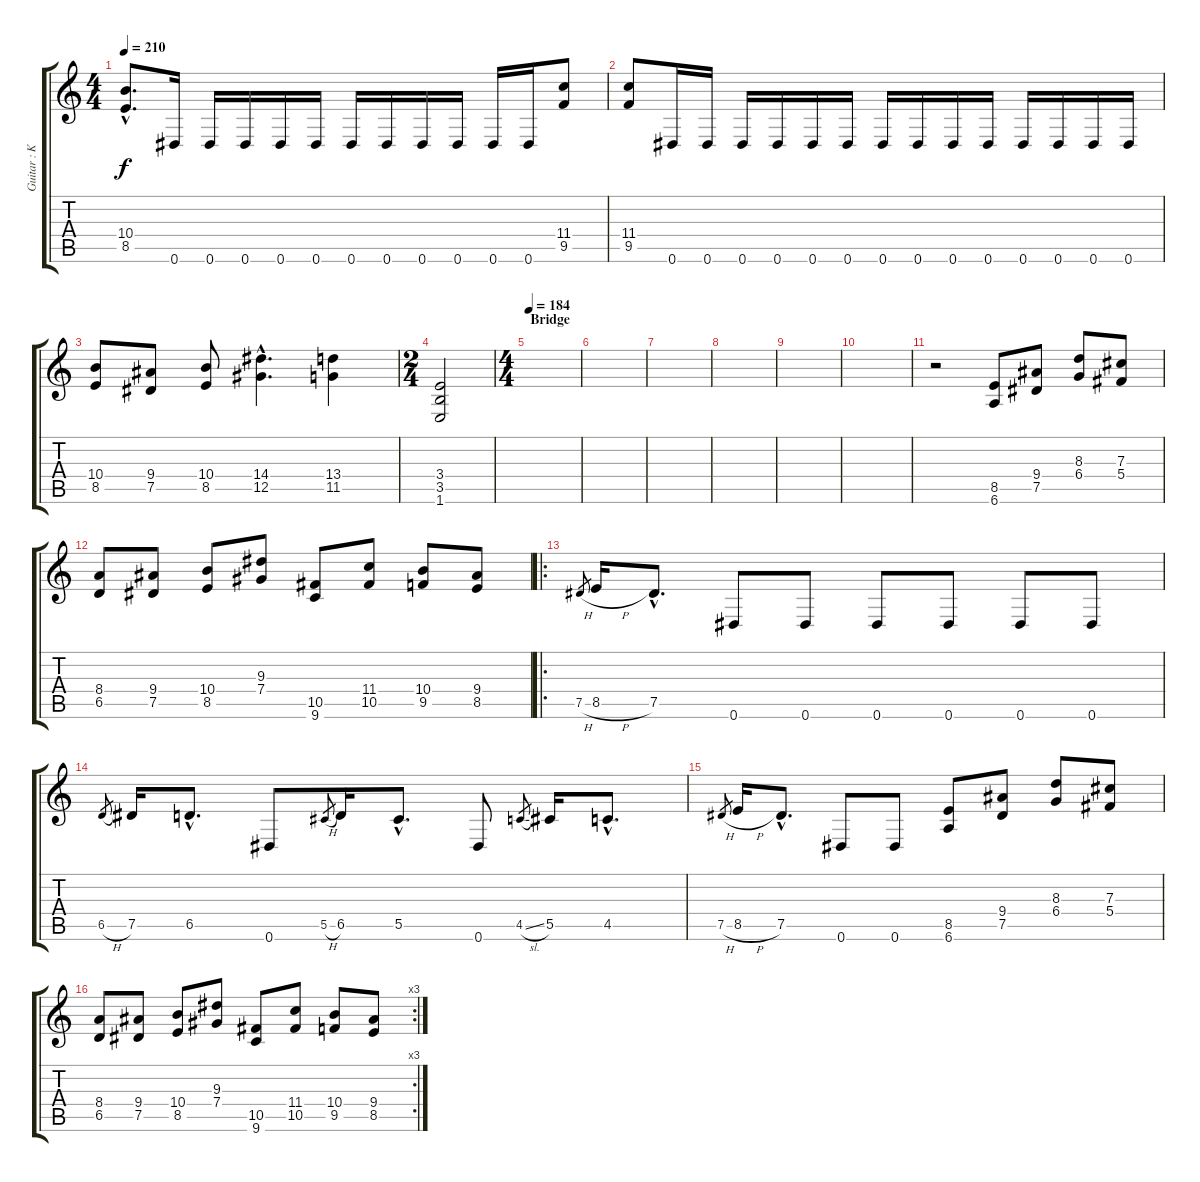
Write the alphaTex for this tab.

\track ("Guitar : Kerry King" "Guitar : K") {instrument distortionguitar}
\staff {score tabs}
\tuning (Eb4 Bb3 Gb3 Db3 Ab2 Eb2) {hide}
\ts (4 4)
\tempo 210
\clef g2
\ks c
(10.4{hac} 8.5{hac}).8{d dy f} 0.6.16 0.6.16 0.6.16 0.6.16 0.6.16 0.6.16 0.6.16 0.6.16 0.6.16 0.6.16 0.6.16 (11.4 9.5).8 |
(11.4 9.5).8 0.6.16 0.6.16 0.6.16 0.6.16 0.6.16 0.6.16 0.6.16 0.6.16 0.6.16 0.6.16 0.6.16 0.6.16 0.6.16 0.6.16 |
(10.4 8.5).8 (9.4 7.5).8 (10.4 8.5).8 (14.4{hac} 12.5{hac}).4{d} (13.4 11.5).4 |
\ts (2 4)
(3.4 3.5 1.6).2 |
\ts (4 4)
\section ("" "Bridge")
\tempo 184
|
|
|
|
|
|
r.2 (8.5 6.6).8 (9.4 7.5).8 (8.3 6.4).8 (7.3 5.4).8 |
(8.4 6.5).8 (9.4 7.5).8 (10.4 8.5).8 (9.3 7.4).8 (10.5 9.6).8 (11.4 10.5).8 (10.4 9.5).8 (9.4 8.5).8 |
\ro
7.5{h}.8{gr} 8.5{h}.16 7.5{hac}.8{d} 0.6.8 0.6.8 0.6.8 0.6.8 0.6.8 0.6.8 |
6.5{h}.8{gr} 7.5.16 6.5{hac}.8{d} 0.6.8 5.5{h}.8{gr} 6.5.16 5.5{hac}.8{d} 0.6.8 4.5{sl}.8{gr} 5.5.16 4.5{hac}.8{d} |
7.5{h}.8{gr} 8.5{h}.16 7.5{hac}.8{d} 0.6.8 0.6.8 (8.5 6.6).8 (9.4 7.5).8 (8.3 6.4).8 (7.3 5.4).8 |
\rc 3
(8.4 6.5).8 (9.4 7.5).8 (10.4 8.5).8 (9.3 7.4).8 (10.5 9.6).8 (11.4 10.5).8 (10.4 9.5).8 (9.4 8.5).8
